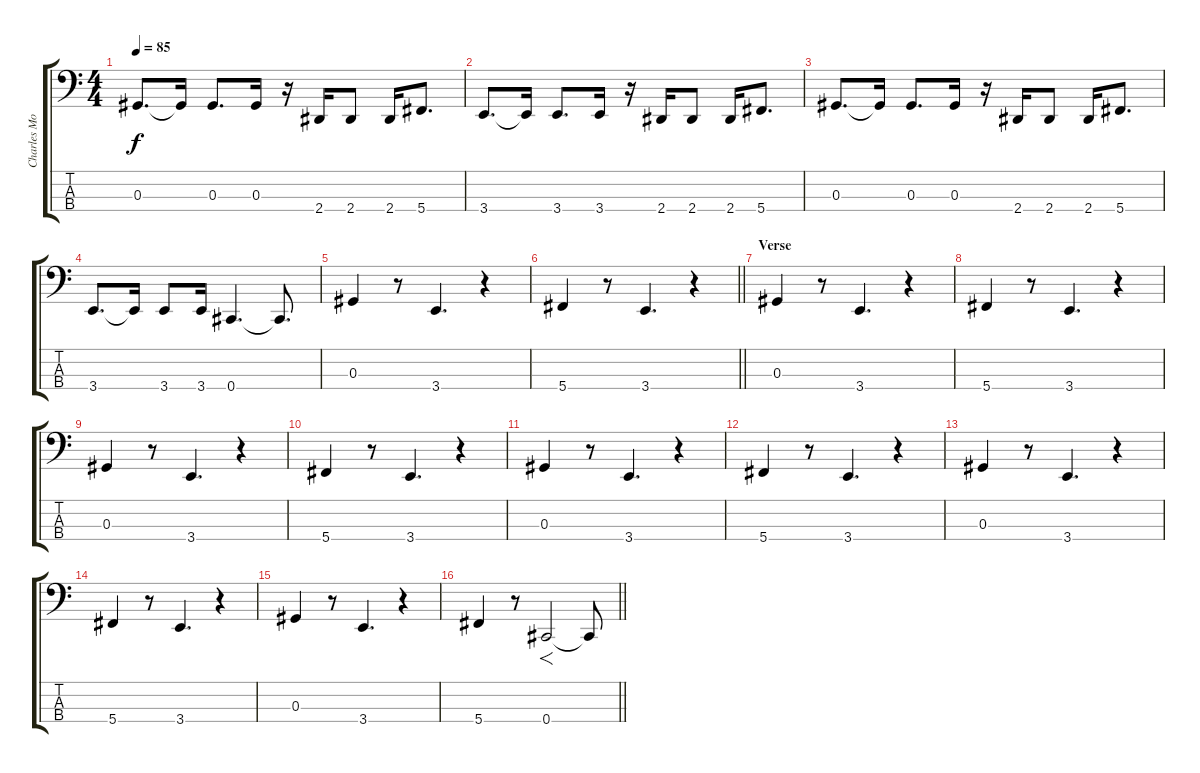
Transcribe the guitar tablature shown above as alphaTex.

\track ("Charles Moniz" "Charles Mo") {instrument electricbasspick}
\staff {score tabs}
\tuning (Gb2 Db2 Ab1 Db1) {hide}
\ts (4 4)
\tempo 85
\clef f4
\ks c
0.3.8{d dy f} 0.3{t}.16 0.3.8{d} 0.3.16 r.16 2.4.16 2.4.8 2.4.16 5.4.8{d} |
3.4.8{d} 3.4{t}.16 3.4.8{d} 3.4.16 r.16 2.4.16 2.4.8 2.4.16 5.4.8{d} |
0.3.8{d} 0.3{t}.16 0.3.8{d} 0.3.16 r.16 2.4.16 2.4.8 2.4.16 5.4.8{d} |
3.4.8{d} 3.4{t}.16 3.4.8 3.4.16 0.4.4{d} 0.4{t}.8{d} |
0.3.4 r.8 3.4.4{d} r.4 |
\barLineRight lightlight
5.4.4 r.8 3.4.4{d} r.4 |
\section ("" "Verse")
0.3.4 r.8 3.4.4{d} r.4 |
5.4.4 r.8 3.4.4{d} r.4 |
0.3.4 r.8 3.4.4{d} r.4 |
5.4.4 r.8 3.4.4{d} r.4 |
0.3.4 r.8 3.4.4{d} r.4 |
5.4.4 r.8 3.4.4{d} r.4 |
0.3.4 r.8 3.4.4{d} r.4 |
5.4.4 r.8 3.4.4{d} r.4 |
0.3.4 r.8 3.4.4{d} r.4 |
\barLineRight lightlight
5.4.4 r.8 0.4.2{f} 0.4{t}.8
